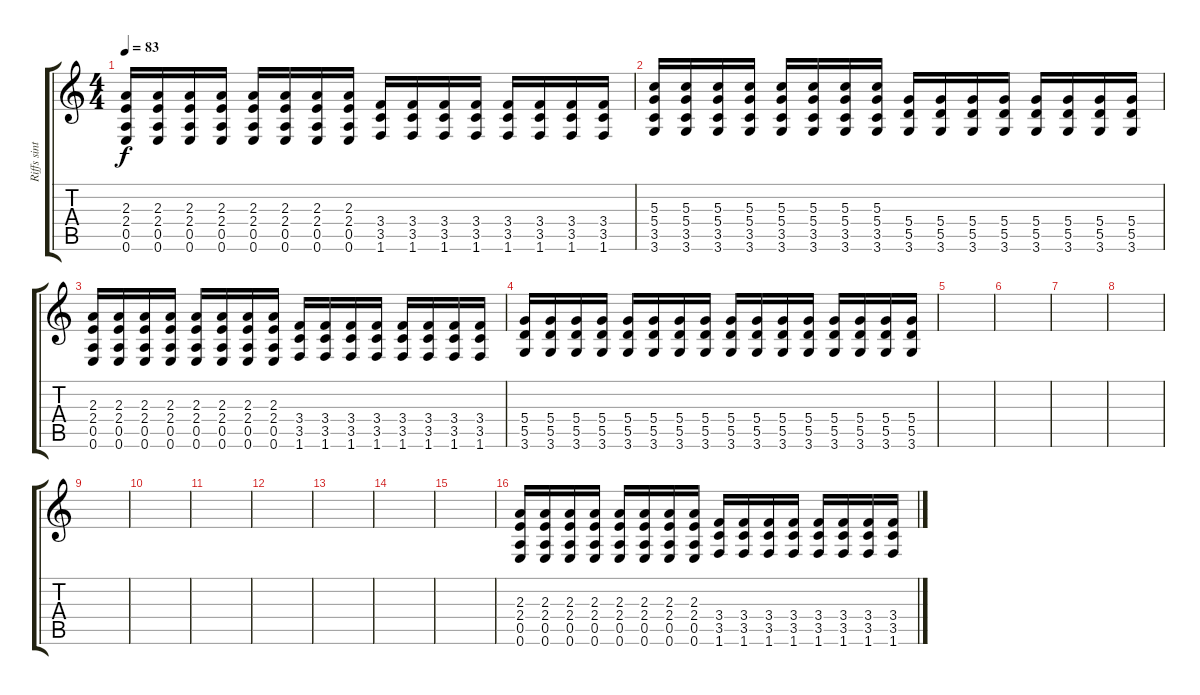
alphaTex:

\track ("Riffs sintetizados de guitarra" "Riffs sint") {instrument distortionguitar}
\staff {score tabs}
\tuning (E4 B3 G3 D3 A2 E2) {hide}
\ts (4 4)
\tempo 83
\clef g2
\ks c
(2.3 2.4 0.5 0.6).16{dy f} (2.3 2.4 0.5 0.6).16 (2.3 2.4 0.5 0.6).16 (2.3 2.4 0.5 0.6).16 (2.3 2.4 0.5 0.6).16 (2.3 2.4 0.5 0.6).16 (2.3 2.4 0.5 0.6).16 (2.3 2.4 0.5 0.6).16 (3.4 3.5 1.6).16 (3.4 3.5 1.6).16 (3.4 3.5 1.6).16 (3.4 3.5 1.6).16 (3.4 3.5 1.6).16 (3.4 3.5 1.6).16 (3.4 3.5 1.6).16 (3.4 3.5 1.6).16 |
(5.3 5.4 3.5 3.6).16 (5.3 5.4 3.5 3.6).16 (5.3 5.4 3.5 3.6).16 (5.3 5.4 3.5 3.6).16 (5.3 5.4 3.5 3.6).16 (5.3 5.4 3.5 3.6).16 (5.3 5.4 3.5 3.6).16 (5.3 5.4 3.5 3.6).16 (5.4 5.5 3.6).16 (5.4 5.5 3.6).16 (5.4 5.5 3.6).16 (5.4 5.5 3.6).16 (5.4 5.5 3.6).16 (5.4 5.5 3.6).16 (5.4 5.5 3.6).16 (5.4 5.5 3.6).16 |
(2.3 2.4 0.5 0.6).16 (2.3 2.4 0.5 0.6).16 (2.3 2.4 0.5 0.6).16 (2.3 2.4 0.5 0.6).16 (2.3 2.4 0.5 0.6).16 (2.3 2.4 0.5 0.6).16 (2.3 2.4 0.5 0.6).16 (2.3 2.4 0.5 0.6).16 (3.4 3.5 1.6).16 (3.4 3.5 1.6).16 (3.4 3.5 1.6).16 (3.4 3.5 1.6).16 (3.4 3.5 1.6).16 (3.4 3.5 1.6).16 (3.4 3.5 1.6).16 (3.4 3.5 1.6).16 |
(5.4 5.5 3.6).16 (5.4 5.5 3.6).16 (5.4 5.5 3.6).16 (5.4 5.5 3.6).16 (5.4 5.5 3.6).16 (5.4 5.5 3.6).16 (5.4 5.5 3.6).16 (5.4 5.5 3.6).16 (5.4 5.5 3.6).16 (5.4 5.5 3.6).16 (5.4 5.5 3.6).16 (5.4 5.5 3.6).16 (5.4 5.5 3.6).16 (5.4 5.5 3.6).16 (5.4 5.5 3.6).16 (5.4 5.5 3.6).16 |
|
|
|
|
|
|
|
|
|
|
|
(2.3 2.4 0.5 0.6).16 (2.3 2.4 0.5 0.6).16 (2.3 2.4 0.5 0.6).16 (2.3 2.4 0.5 0.6).16 (2.3 2.4 0.5 0.6).16 (2.3 2.4 0.5 0.6).16 (2.3 2.4 0.5 0.6).16 (2.3 2.4 0.5 0.6).16 (3.4 3.5 1.6).16 (3.4 3.5 1.6).16 (3.4 3.5 1.6).16 (3.4 3.5 1.6).16 (3.4 3.5 1.6).16 (3.4 3.5 1.6).16 (3.4 3.5 1.6).16 (3.4 3.5 1.6).16
